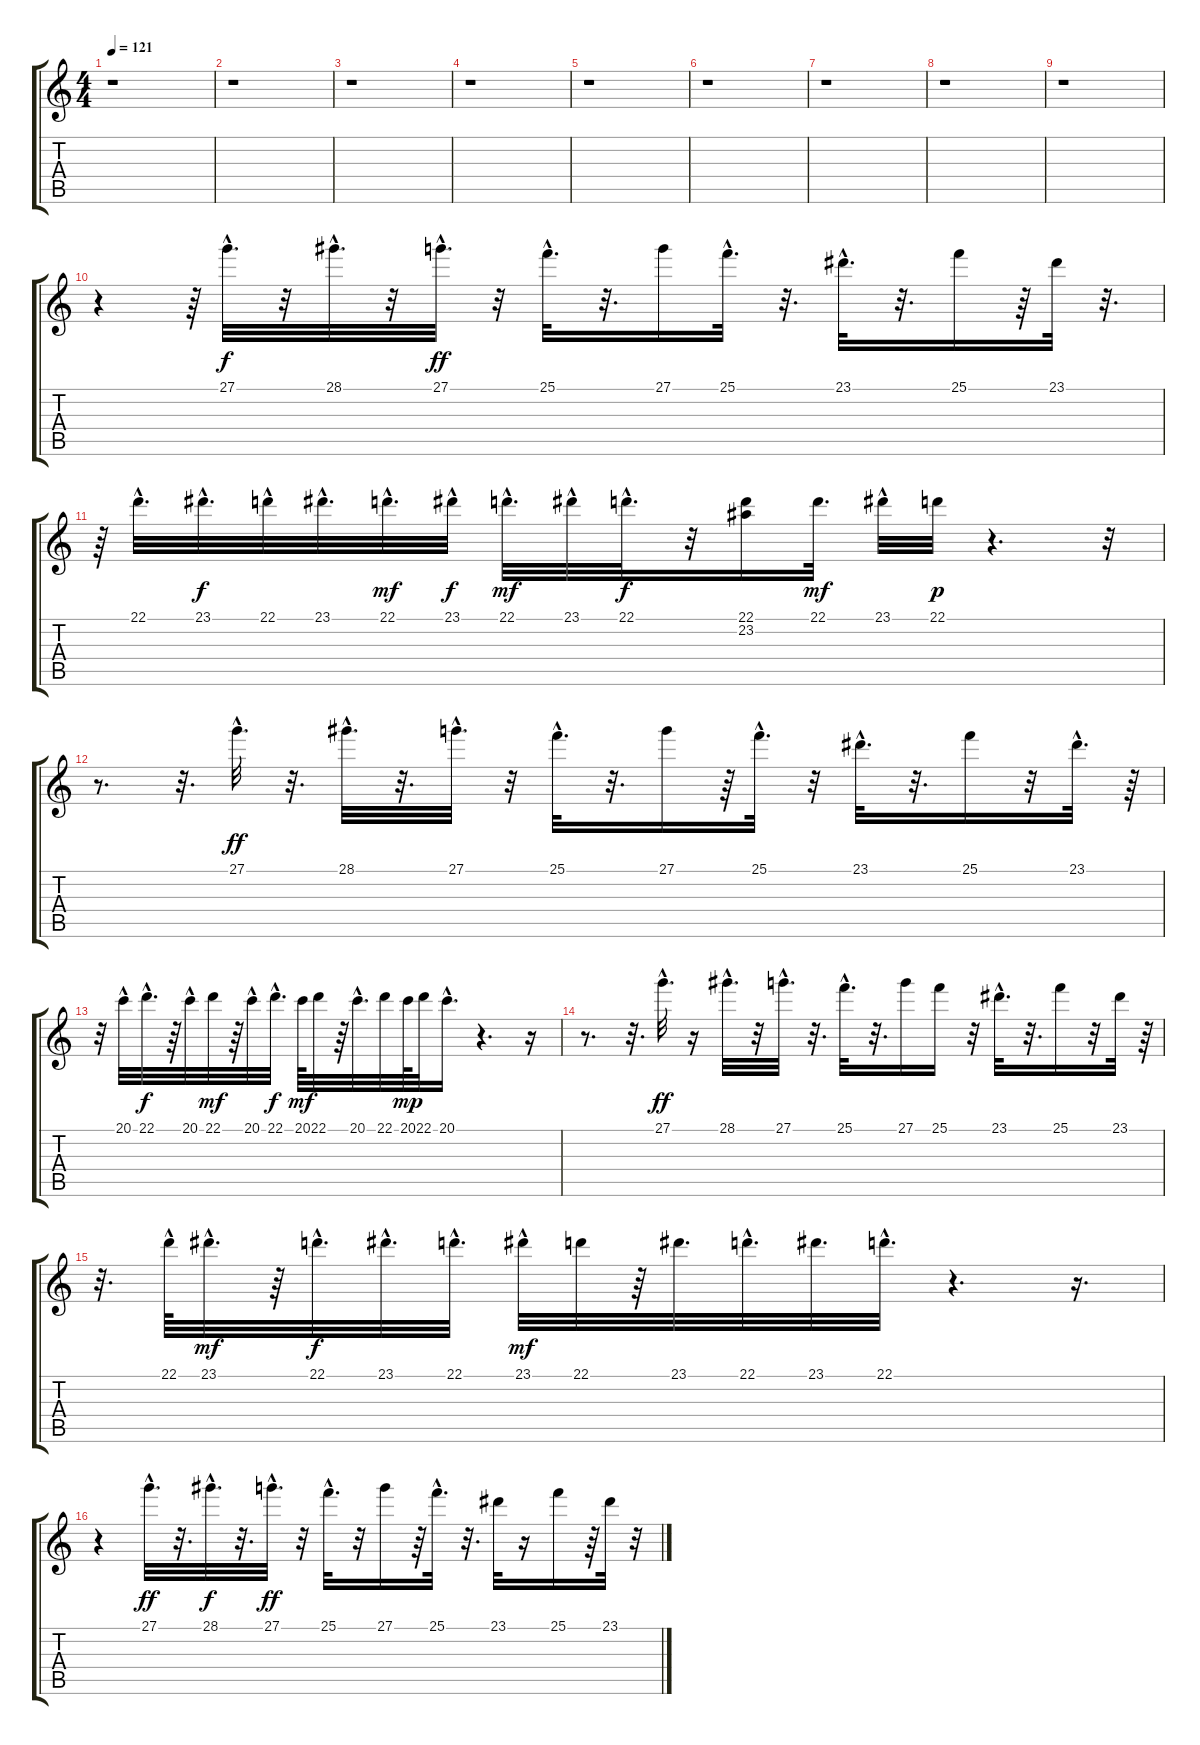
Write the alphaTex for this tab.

\track "" {instrument flute}
\staff {score tabs}
\tuning (E4 B3 G3 D3 A2 E2) {hide}
\ts (4 4)
\tempo 121
\clef g2
\ks c
r.1{dy f} |
r.1 |
r.1 |
r.1 |
r.1 |
r.1 |
r.1 |
r.1 |
r.1 |
r.4 r.64 27.1{hac}.32{d} r.32 28.1{hac}.32{d} r.32 27.1{hac}.32{d dy ff} r.32 25.1{hac}.32{d} r.32{d} 27.1.16 25.1{hac}.32{d} r.32{d} 23.1{hac}.32{d} r.32{d} 25.1.16 r.64 23.1.32 r.32{d} |
r.64 22.1{hac}.32{d} 23.1{hac}.32{d dy f} 22.1{hac}.32 23.1{hac}.32{d} 22.1{hac}.32{d dy mf} 23.1{hac}.32{dy f} 22.1{hac}.32{d dy mf} 23.1{hac}.32 22.1{hac}.32{d dy f} r.32 (22.1 23.2).16 22.1.32{d dy mf} 23.1{hac}.32 22.1.32{dy p} r.4{d} r.32 |
r.8{d} r.32{d} 27.1{hac}.32{d dy ff} r.32{d} 28.1{hac}.32{d} r.32{d} 27.1{hac}.32{d} r.32 25.1{hac}.32{d} r.32{d} 27.1.16 r.64 25.1{hac}.32{d} r.32 23.1{hac}.32{d} r.32{d} 25.1.16 r.32 23.1{hac}.32{d} r.64 |
r.32 20.1{hac}.32 22.1{hac}.32{d dy f} r.64 20.1{hac}.32 22.1.32{dy mf} r.64 20.1{hac}.32 22.1{hac}.32{d dy f} 20.1.64{dy mf} 22.1.32 r.64 20.1{hac}.32{d} 22.1.32 20.1.64{dy mp} 22.1.32 20.1{hac}.16{d} r.4{d} r.16 |
r.8{d} r.32{d} 27.1{hac}.32{d dy ff} r.16 28.1{hac}.32{d} r.32 27.1{hac}.32{d} r.32{d} 25.1{hac}.32{d} r.32{d} 27.1.16 25.1.16 r.32 23.1{hac}.32{d} r.32{d} 25.1.16 r.32 23.1.32 r.64 |
r.32{d} 22.1{hac}.64 23.1{hac}.32{d dy mf} r.64 22.1{hac}.32{d dy f} 23.1{hac}.32{d} 22.1{hac}.32{d} 23.1{hac}.32{dy mf} 22.1.32 r.64 23.1.32{d} 22.1{hac}.32{d} 23.1.32{d} 22.1{hac}.32{d} r.4{d} r.16{d} |
r.4 27.1{hac}.32{d dy ff} r.32{d} 28.1{hac}.32{d dy f} r.32{d} 27.1{hac}.32{d dy ff} r.32 25.1{hac}.32{d} r.32 27.1.16 r.64 25.1{hac}.32{d} r.32{d} 23.1.32 r.16 25.1.16 r.64 23.1.32 r.32
